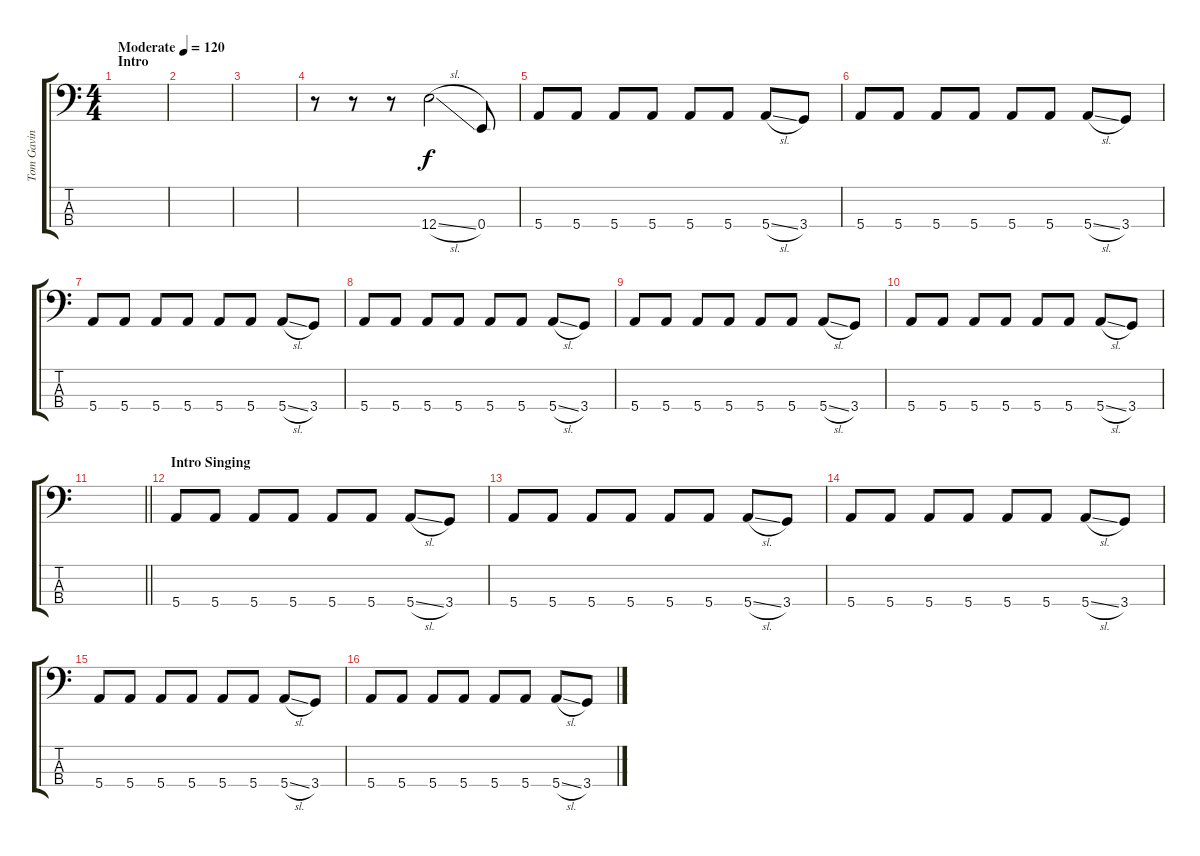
\track ("Tom Gavin" "Tom Gavin") {instrument electricbassfinger}
\staff {score tabs}
\tuning (G2 D2 A1 E1) {hide}
\ts (4 4)
\section ("" "Intro")
\tempo (120 "Moderate")
\clef f4
\ks c
|
|
|
r.8 r.8 r.8 12.4{sl}.2 0.4.8 |
5.4.8 5.4.8 5.4.8 5.4.8 5.4.8 5.4.8 5.4{sl}.8 3.4.8 |
5.4.8 5.4.8 5.4.8 5.4.8 5.4.8 5.4.8 5.4{sl}.8 3.4.8 |
5.4.8 5.4.8 5.4.8 5.4.8 5.4.8 5.4.8 5.4{sl}.8 3.4.8 |
5.4.8 5.4.8 5.4.8 5.4.8 5.4.8 5.4.8 5.4{sl}.8 3.4.8 |
5.4.8 5.4.8 5.4.8 5.4.8 5.4.8 5.4.8 5.4{sl}.8 3.4.8 |
5.4.8 5.4.8 5.4.8 5.4.8 5.4.8 5.4.8 5.4{sl}.8 3.4.8 |
\barLineRight lightlight
|
\section ("" "Intro Singing")
5.4.8 5.4.8 5.4.8 5.4.8 5.4.8 5.4.8 5.4{sl}.8 3.4.8 |
5.4.8 5.4.8 5.4.8 5.4.8 5.4.8 5.4.8 5.4{sl}.8 3.4.8 |
5.4.8 5.4.8 5.4.8 5.4.8 5.4.8 5.4.8 5.4{sl}.8 3.4.8 |
5.4.8 5.4.8 5.4.8 5.4.8 5.4.8 5.4.8 5.4{sl}.8 3.4.8 |
5.4.8 5.4.8 5.4.8 5.4.8 5.4.8 5.4.8 5.4{sl}.8 3.4.8
